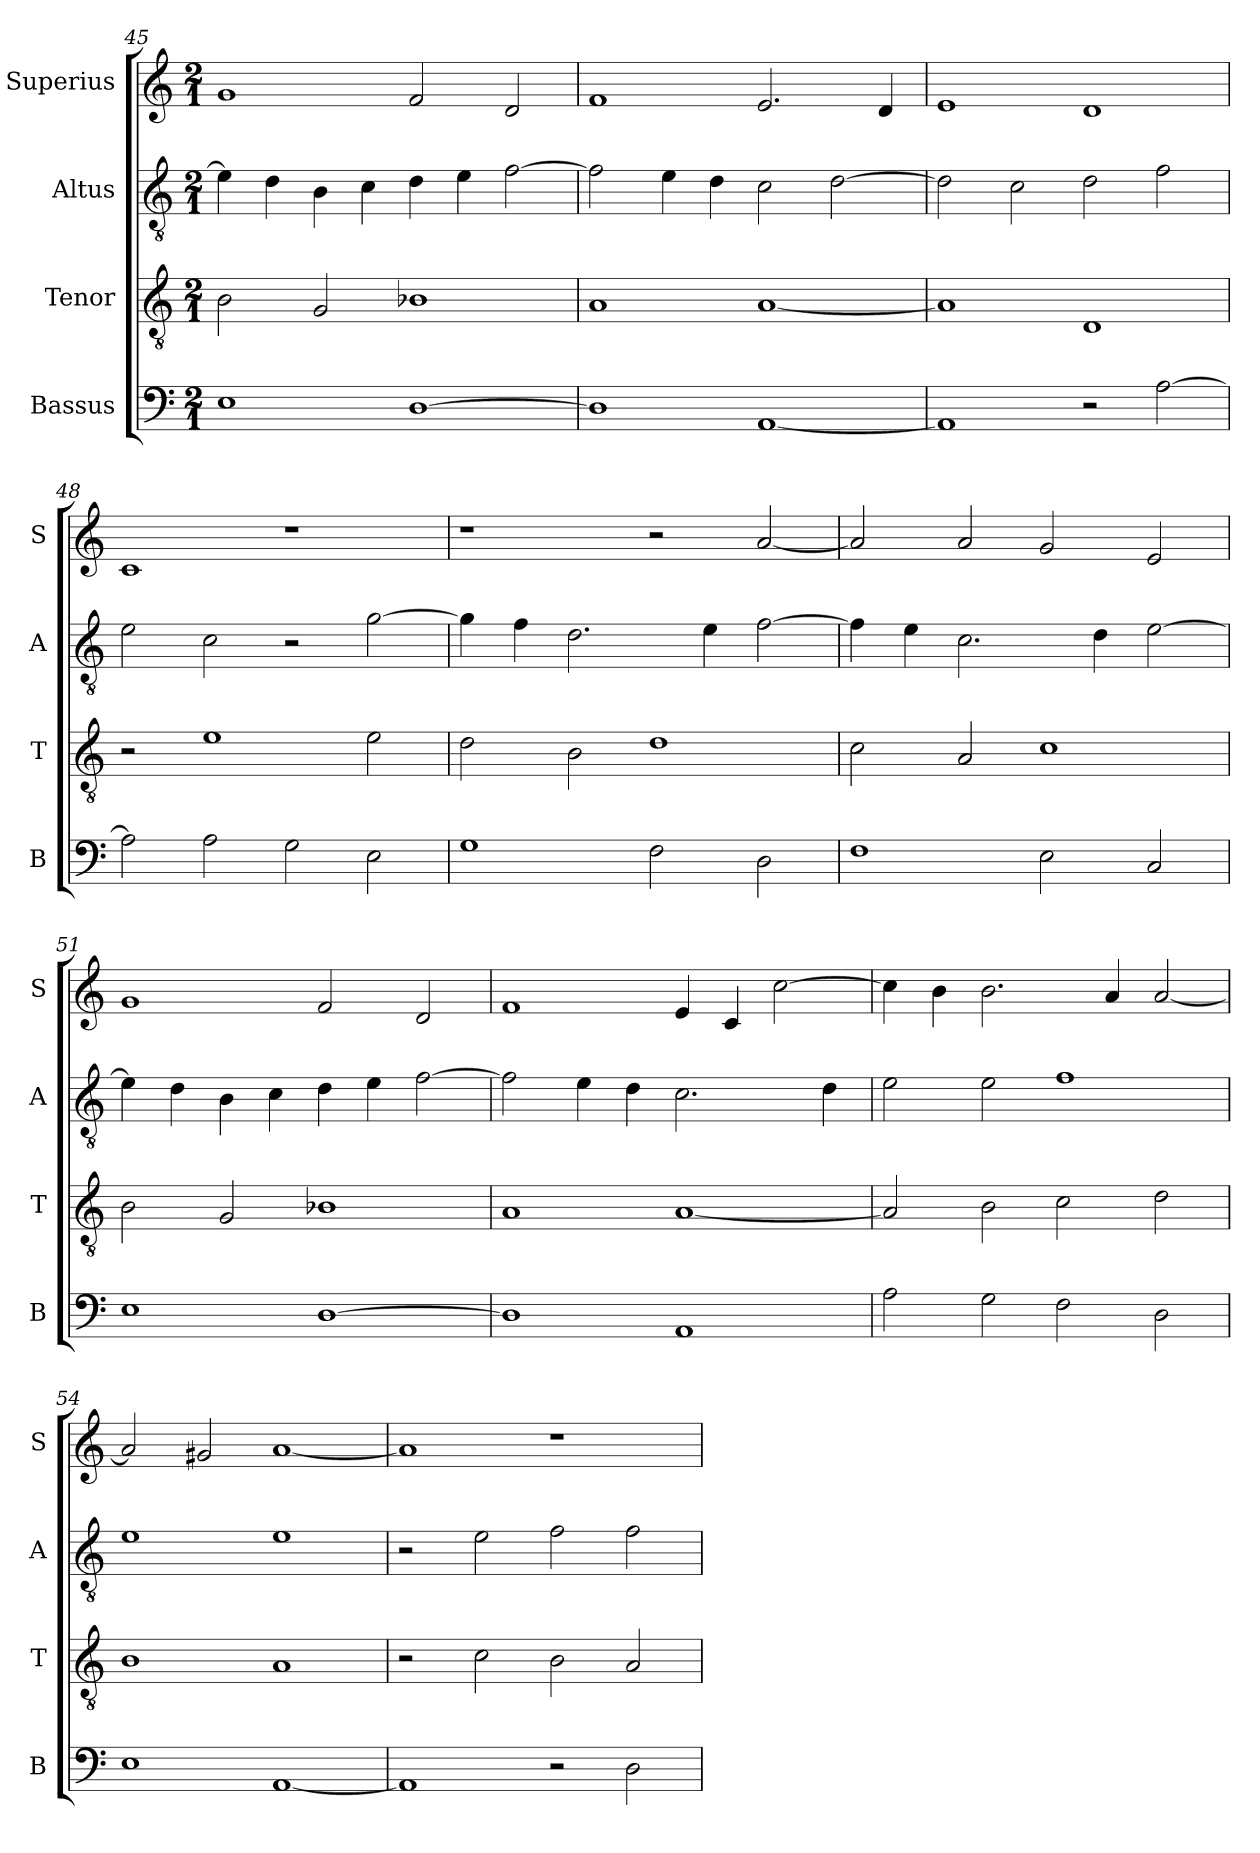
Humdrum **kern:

**kern	**kern	**kern	**kern
*part4	*part3	*part2	*part1
*staff4	*staff3	*staff2	*staff1
*I"Bassus	*I"Tenor	*I"Altus	*I"Superius
*I'B	*I'T	*I'A	*I'S
*clefF4	*clefGv2	*clefGv2	*clefG2
*k[]	*k[]	*k[]	*k[]
*C:	*C:	*C:	*C:
*M2/1	*M2/1	*M2/1	*M2/1
=45	=45	=45	=45
1E	2B	4e]	1g
.	.	4d	.
.	2G	4B	.
.	.	4c	.
[1D	1B-X	4d	2f
.	.	4e	.
.	.	[2f	2d
=46	=46	=46	=46
1D]	1A	2f]	1f
.	.	4e	.
.	.	4d	.
[1AA	[1A	2c	2.e
.	.	[2d	.
.	.	.	4d
=47	=47	=47	=47
1AA]	1A]	2d]	1e
.	.	2c	.
2r	1D	2d	1d
[2A	.	2f	.
=48	=48	=48	=48
2A]	2r	2e	1c
2A	1e	2c	.
2G	.	2r	1r
2E	2e	[2g	.
=49	=49	=49	=49
1G	2d	4g]	1r
.	.	4f	.
.	2B	2.d	.
2F	1d	.	2r
.	.	4e	.
2D	.	[2f	[2a
=50	=50	=50	=50
1F	2c	4f]	2a]
.	.	4e	.
.	2A	2.c	2a
2E	1c	.	2g
.	.	4d	.
2C	.	[2e	2e
=51	=51	=51	=51
1E	2B	4e]	1g
.	.	4d	.
.	2G	4B	.
.	.	4c	.
[1D	1B-X	4d	2f
.	.	4e	.
.	.	[2f	2d
=52	=52	=52	=52
1D]	1A	2f]	1f
.	.	4e	.
.	.	4d	.
1AA	[1A	2.c	4e
.	.	.	4c
.	.	.	[2cc
.	.	4d	.
=53	=53	=53	=53
2A	2A]	2e	4cc]
.	.	.	4b
2G	2B	2e	2.b
2F	2c	1f	.
.	.	.	4a
2D	2d	.	[2a
=54	=54	=54	=54
1E	1B	1e	2a]
.	.	.	2g#X
[1AA	1A	1e	[1a
=55	=55	=55	=55
1AA]	2r	2r	1a]
.	2c	2e	.
2r	2B	2f	1r
2D	2A	2f	.
=	=	=	=
*-	*-	*-	*-
